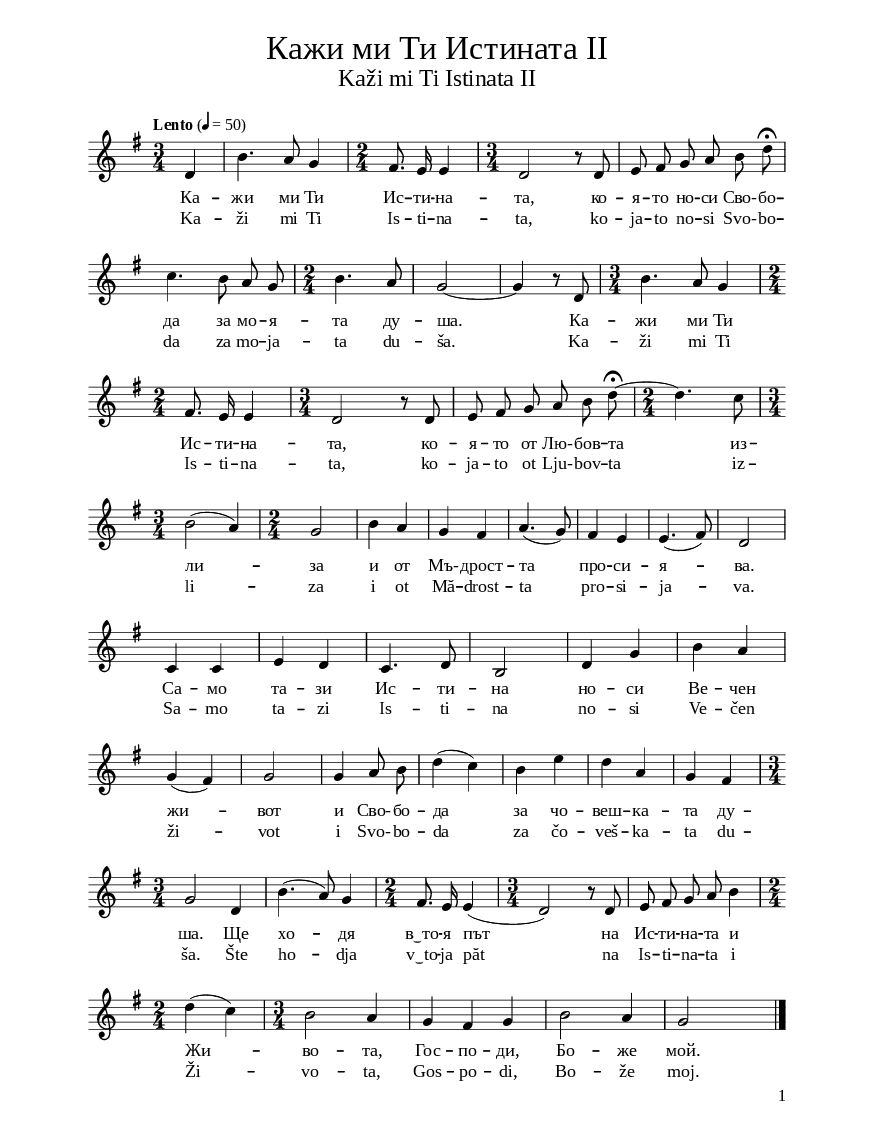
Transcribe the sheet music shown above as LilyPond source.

\version "2.24.1"

% include paper part and global functions
\include "include/globals.ily"

\bookpart {
\label #'ref168
\tocItem \markup "Кажи ми Ти Истината II – Kaži mi Ti Istinata II"
\include "include/bookpart-paper.ily"
\score {
  \include "include/score-layout.ily"

  \new Voice \absolute {
    \clef treble
    \key g \major
    \time 3/4
    \tempoFunc "Lento" 4 "50"
    \autoBeamOff

    \partial 4
    d'4 | % 2
    b'4.  a'8  g'4 | % 3
    \time 2/4  | % 3
    fis'8.  e'16  e'4 | % 4
    \time 3/4  | % 4
    d'2 r8  d'8 | % 5
    e'8  fis'8  g'8  a'8
    b'8  d''8 ^\fermata \break | % 6
    c''4.  b'8  a'8  g'8 | % 7
    \time 2/4  | % 7
    b'4.  a'8 | % 8
    g'2 ~ | % 9
    g'4 r8  d'8 |
    \time 3/4  |
    b'4.  a'8  g'4 \break | % 11
    \time 2/4  | % 11
    fis'8.  e'16  e'4  | % 12
    \time 3/4  | % 12
    d'2 r8  d'8 | % 13
    e'8  fis'8  g'8  a'8
    b'8  d''8 ~ ^\fermata  \time 2/4 | % 14
    d''4.  c''8 \break | \time 3/4 b'2  (a'4)  | % 16

    \time 2/4 g'2   % 17
    b'4  a'4 | % 18
    g'4  fis'4 | % 19
    a'4. (  g'8 ) |
    fis'4  e'4 | % 21
    e'4. (  fis'8 ) | % 22
    d'2 \break | % 23
    c'4  c'4 | % 24
    e'4  d'4 | % 25
    c'4.  d'8 | % 26
    b2 | % 27
    d'4  g'4 | % 28
    b'4  a'4 \break | % 29
    g'4 (  fis'4 ) |
    g'2 | % 31
    g'4  a'8  b'8 | % 32
    d''4 (  c''4 ) | % 33
    b'4  e''4 | % 34
    d''4  a'4 | % 35
    g'4  fis'4 \break | % 36
    \time 3/4  | % 36
    g'2  d'4 | % 37
    b'4. (  a'8 )  g'4 | % 38
    \time 2/4  | % 38
    fis'8.  e'16  e'4 ( | % 39
    \time 3/4  | % 39
    d'2 ) r8  d'8 |
    e'8  fis'8  g'8  a'8
    b'4 \break | % 41
    \time 2/4  | % 41
    d''4 (  c''4 ) | % 42
    \time 3/4  | % 42
    b'2  a'4 | % 43
    g'4  fis'4  g'4 | % 44
    b'2  a'4 | % 45
    g'2 s4 \bar "|."



  }

  \addlyrics {
    Ка -- жи ми Ти Ис -- ти -- на -- та,
    ко -- я -- то но -- си "Сво-" -- бо --
    да за мо -- я -- та ду -- ша.
    Ка -- жи ми Ти Ис -- ти -- на -- та,
    ко -- я -- то от "Лю-" -- бов -- та
    из -- ли --  за и от "Мъ-" --
    дрост -- та  про -- си -- я --
    ва. Са -- мо та -- зи Ис -- ти -- на
    но -- си Ве -- чен жи -- вот и
    "Сво-" -- бо -- да  за чо -- веш --
    ка -- та ду -- ша. Ще хо -- дя
    в‿то -- я път  на Ис -- ти --
    на -- та и Жи -- во -- та, Гос --
    по -- ди, Бо -- же мой. Ка -- жи ми
    Ти Ис -- ти -- на -- та, ко -- я --
    то но -- си Сво -- бо -- да за мо
    -- я -- та ду -- ша.}
   \addlyrics {
    Ka -- ži mi Ti Is -- ti -- na -- ta,
    ko -- ja -- to no -- si "Svo-" -- bo --
    da za mo -- ja -- ta du -- ša.
    Ka -- ži mi Ti Is -- ti -- na -- ta,
    ko -- ja -- to ot "Lju-" -- bov -- ta
    iz -- li --  za i ot Mă --
    drost -- ta  pro -- si -- ja --
    va. Sa -- mo ta -- zi Is -- ti -- na
    no -- si Ve -- čen ži -- vot i
    "Svo-" -- bo -- da  za čo -- veš --
    ka -- ta du -- ša. Šte ho -- dja
    v‿to -- ja păt  na Is -- ti --
    na -- ta i Ži -- vo -- ta, Gos --
    po -- di, Bo -- že moj. Ka -- ži mi
    Ti Is -- ti -- na -- ta, ko -- ja --
    to no -- si Svo -- bo -- da za mo
    -- ja -- ta du -- ša.}

      \header {
        title = \titleFunc "Кажи ми Ти Истината II" "Kaži mi Ti Istinata II"
      }

      \midi{}

    } % score



    % include foreign translation(s) of the song
    \version "2.18.2"

%\markup {  \vspace #1.9 }

\markup {  \hspace #25   \huge\bold "Sage du mir die Wahrheit"  }

\markup {
  \hspace #1
  \fontsize #+1 {

    \halign #-1.5 {


      \column {
        \line { " " }


        \line { " "Sage du mir die Wahrheit,}

        \line { " "die Freiheit bringt für meine Seele. }

        \line { " " Sage mir die Wahrheit, die aus der Liebe kommt}

        \line { " "        und aus der Weisheit strahlt.}

        \line { " "  Nur diese Wahrheit bringt  das ewige Leben }
        \line { " "  und Freiheit für die Menschliche Seele.  }
        \line { " " Ich werde auf diesem Weg der Wahrheit und des Lebens gehen}
        \line { " " oh, Herr, mein Gott. }
        \line { " "  }






      }

    }
  }
}
%}

    

  } % bookpart

  % Più mosso
  %
